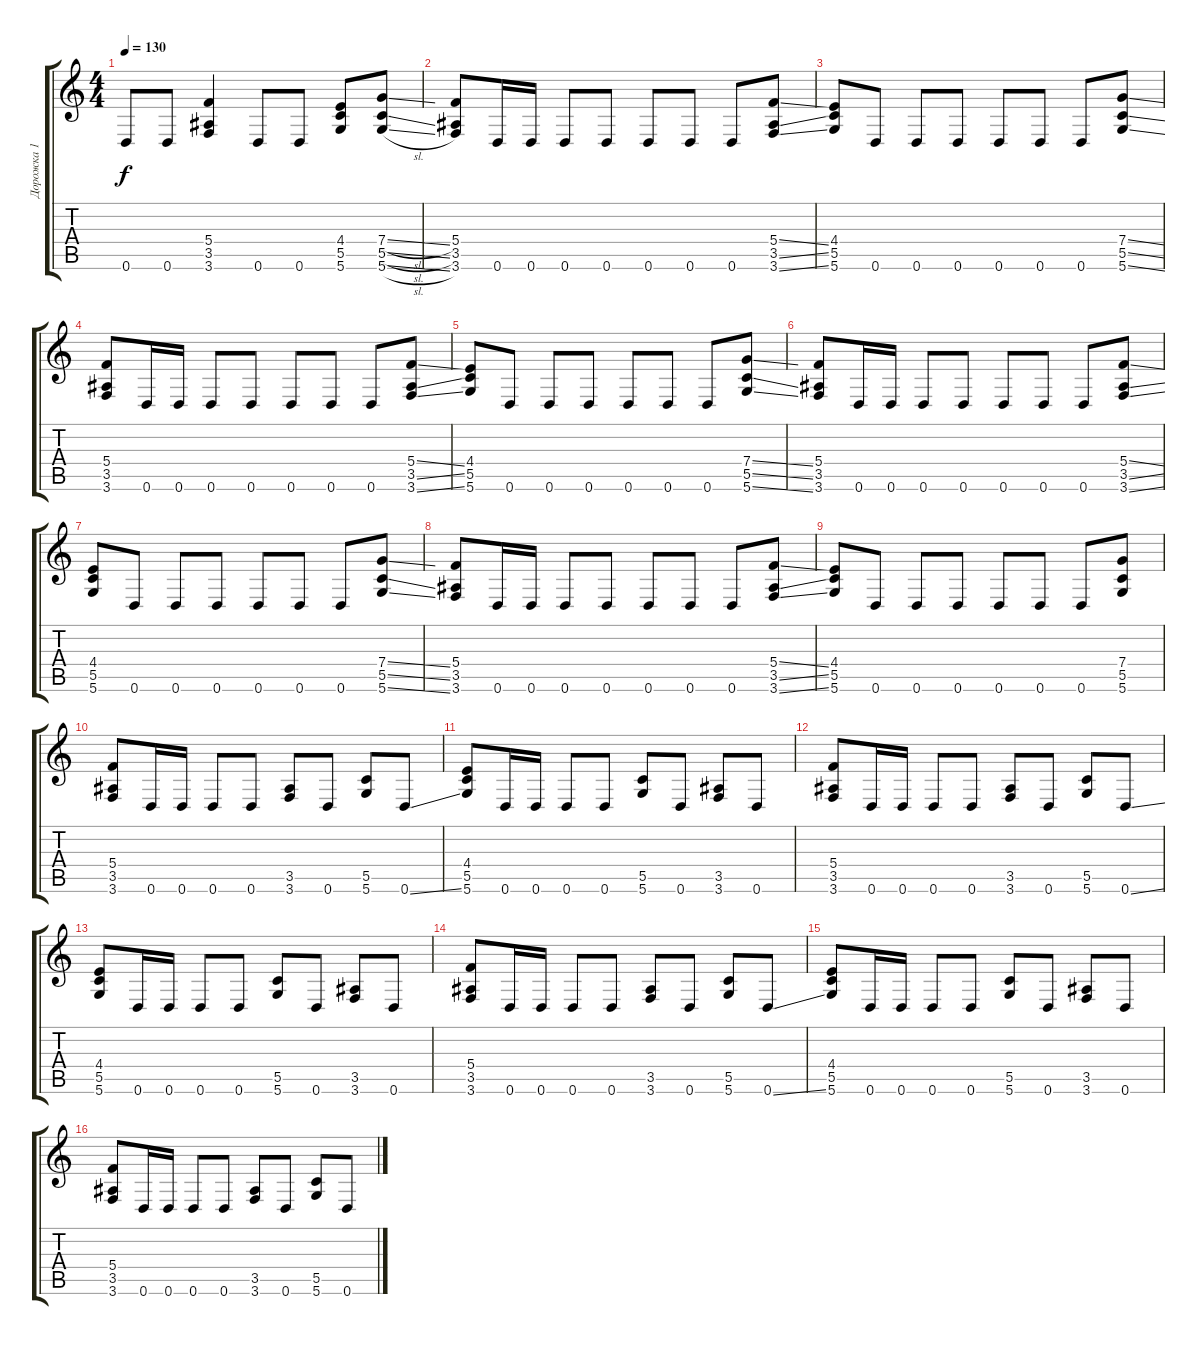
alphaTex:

\track ("Дорожка 1" "Дорожка 1") {instrument distortionguitar}
\staff {score tabs}
\tuning (D4 A3 F3 C3 G2 D2) {hide}
\ts (4 4)
\tempo 130
\clef g2
\ks c
0.6.8{dy f} 0.6.8 (5.4 3.5 3.6).4 0.6.8 0.6.8 (4.4 5.5 5.6).8 (7.4{sl} 5.5{sl} 5.6{sl}).8 |
(5.4 3.5 3.6).8 0.6.16 0.6.16 0.6.8 0.6.8 0.6.8 0.6.8 0.6.8 (5.4{ss} 3.5{ss} 3.6{ss}).8 |
(4.4 5.5 5.6).8 0.6.8 0.6.8 0.6.8 0.6.8 0.6.8 0.6.8 (7.4{ss} 5.5{ss} 5.6{ss}).8 |
(5.4 3.5 3.6).8 0.6.16 0.6.16 0.6.8 0.6.8 0.6.8 0.6.8 0.6.8 (5.4{ss} 3.5{ss} 3.6{ss}).8 |
(4.4 5.5 5.6).8 0.6.8 0.6.8 0.6.8 0.6.8 0.6.8 0.6.8 (7.4{ss} 5.5{ss} 5.6{ss}).8 |
(5.4 3.5 3.6).8 0.6.16 0.6.16 0.6.8 0.6.8 0.6.8 0.6.8 0.6.8 (5.4{ss} 3.5{ss} 3.6{ss}).8 |
(4.4 5.5 5.6).8 0.6.8 0.6.8 0.6.8 0.6.8 0.6.8 0.6.8 (7.4{ss} 5.5{ss} 5.6{ss}).8 |
(5.4 3.5 3.6).8 0.6.16 0.6.16 0.6.8 0.6.8 0.6.8 0.6.8 0.6.8 (5.4{ss} 3.5{ss} 3.6{ss}).8 |
(4.4 5.5 5.6).8 0.6.8 0.6.8 0.6.8 0.6.8 0.6.8 0.6.8 (7.4 5.5 5.6).8 |
(5.4 3.5 3.6).8 0.6.16 0.6.16 0.6.8 0.6.8 (3.5 3.6).8 0.6.8 (5.5 5.6).8 0.6{ss}.8 |
(4.4 5.5 5.6).8 0.6.16 0.6.16 0.6.8 0.6.8 (5.5 5.6).8 0.6.8 (3.5 3.6).8 0.6.8 |
(5.4 3.5 3.6).8 0.6.16 0.6.16 0.6.8 0.6.8 (3.5 3.6).8 0.6.8 (5.5 5.6).8 0.6{ss}.8 |
(4.4 5.5 5.6).8 0.6.16 0.6.16 0.6.8 0.6.8 (5.5 5.6).8 0.6.8 (3.5 3.6).8 0.6.8 |
(5.4 3.5 3.6).8 0.6.16 0.6.16 0.6.8 0.6.8 (3.5 3.6).8 0.6.8 (5.5 5.6).8 0.6{ss}.8 |
(4.4 5.5 5.6).8 0.6.16 0.6.16 0.6.8 0.6.8 (5.5 5.6).8 0.6.8 (3.5 3.6).8 0.6.8 |
(5.4 3.5 3.6).8 0.6.16 0.6.16 0.6.8 0.6.8 (3.5 3.6).8 0.6.8 (5.5 5.6).8 0.6{ss}.8
